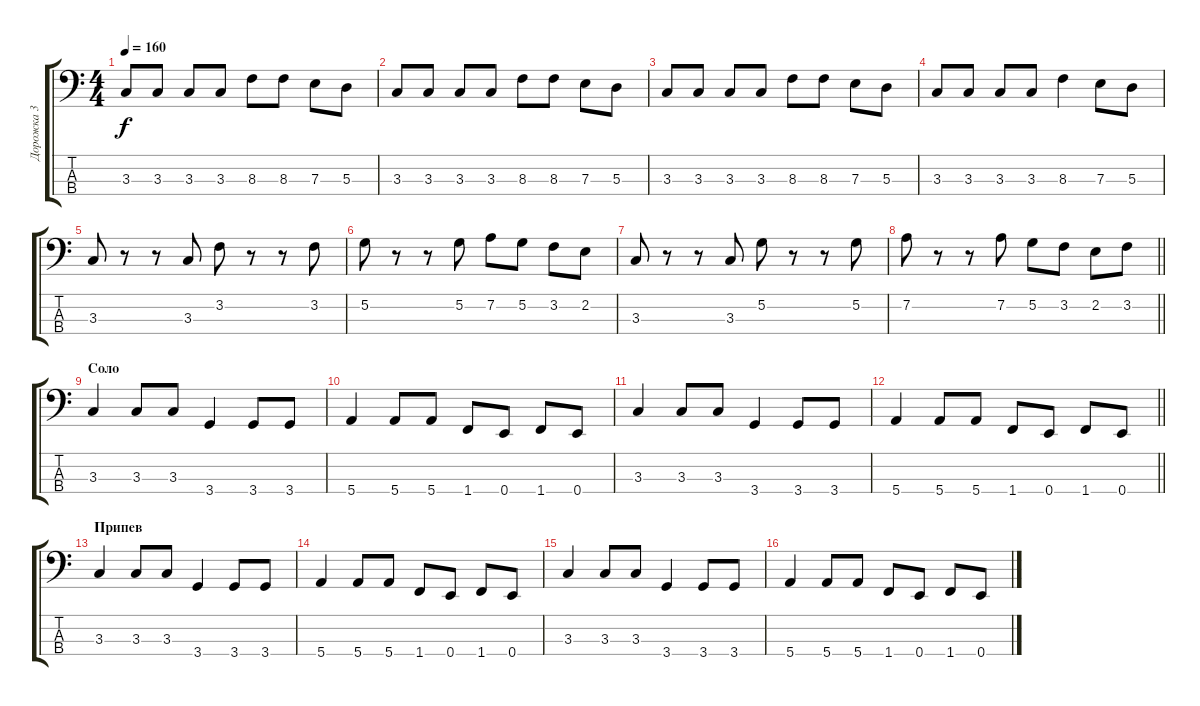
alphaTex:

\track ("Дорожка 3" "Дорожка 3") {instrument electricbassfinger}
\staff {score tabs}
\tuning (G2 D2 A1 E1) {hide}
\ts (4 4)
\tempo 160
\clef f4
\ks c
3.3.8{dy f} 3.3.8 3.3.8 3.3.8 8.3.8 8.3.8 7.3.8 5.3.8 |
3.3.8 3.3.8 3.3.8 3.3.8 8.3.8 8.3.8 7.3.8 5.3.8 |
3.3.8 3.3.8 3.3.8 3.3.8 8.3.8 8.3.8 7.3.8 5.3.8 |
3.3.8 3.3.8 3.3.8 3.3.8 8.3.4 7.3.8 5.3.8 |
3.3.8 r.8 r.8 3.3.8 3.2.8 r.8 r.8 3.2.8 |
5.2.8 r.8 r.8 5.2.8 7.2.8 5.2.8 3.2.8 2.2.8 |
3.3.8 r.8 r.8 3.3.8 5.2.8 r.8 r.8 5.2.8 |
\barLineRight lightlight
7.2.8 r.8 r.8 7.2.8 5.2.8 3.2.8 2.2.8 3.2.8 |
\section ("" "Соло")
3.3.4 3.3.8 3.3.8 3.4.4 3.4.8 3.4.8 |
5.4.4 5.4.8 5.4.8 1.4.8 0.4.8 1.4.8 0.4.8 |
3.3.4 3.3.8 3.3.8 3.4.4 3.4.8 3.4.8 |
\barLineRight lightlight
5.4.4 5.4.8 5.4.8 1.4.8 0.4.8 1.4.8 0.4.8 |
\section ("" "Припев")
3.3.4 3.3.8 3.3.8 3.4.4 3.4.8 3.4.8 |
5.4.4 5.4.8 5.4.8 1.4.8 0.4.8 1.4.8 0.4.8 |
3.3.4 3.3.8 3.3.8 3.4.4 3.4.8 3.4.8 |
5.4.4 5.4.8 5.4.8 1.4.8 0.4.8 1.4.8 0.4.8
